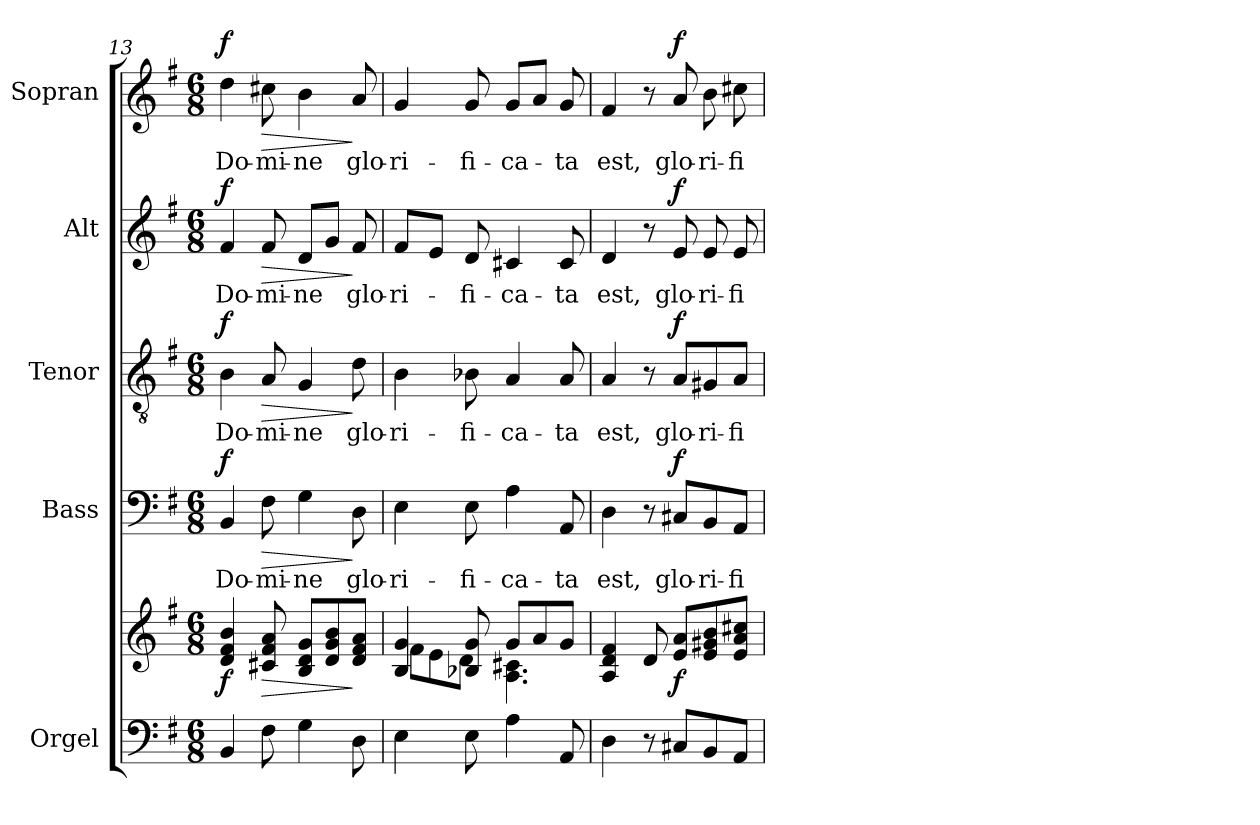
**kern	**kern	**dynam	**kern	**text	**dynam	**kern	**text	**dynam	**kern	**text	**dynam	**kern	**text	**dynam
*part5	*part5	*part5	*part4	*part4	*part4	*part3	*part3	*part3	*part2	*part2	*part2	*part1	*part1	*part1
*staff6	*staff5	*staff5/6	*staff4	*staff4	*staff4	*staff3	*staff3	*staff3	*staff2	*staff2	*staff2	*staff1	*staff1	*staff1
*I"Orgel	*	*	*I"Bass	*	*	*I"Tenor	*	*	*I"Alt	*	*	*I"Sopran	*	*
*I'Org.	*	*	*I'B.	*	*	*I'T.	*	*	*I'A.	*	*	*I'S.	*	*
*clefF4	*clefG2	*	*clefF4	*	*	*clefGv2	*	*	*clefG2	*	*	*clefG2	*	*
*k[f#]	*k[f#]	*	*k[f#]	*	*	*k[f#]	*	*	*k[f#]	*	*	*k[f#]	*	*
*G:	*G:	*	*G:	*	*	*G:	*	*	*G:	*	*	*G:	*	*
*M6/8	*M6/8	*	*M6/8	*	*	*M6/8	*	*	*M6/8	*	*	*M6/8	*	*
=13	=13	=13	=13	=13	=13	=13	=13	=13	=13	=13	=13	=13	=13	=13
!	!	!LO:DY:b	!	!LO:LY:b	!LO:DY:a	!	!LO:LY:b	!LO:DY:a	!	!LO:LY:b	!LO:DY:a	!	!LO:LY:b	!LO:DY:a
4BB/	4d/ 4f#/ 4b/	f	4BB/	Do-	f	4B\	Do-	f	4f#/	Do-	f	4dd\	Do-	f
!	!	!LO:HP:b	!	!LO:LY:b	!LO:HP:b	!	!LO:LY:b	!LO:HP:b	!	!LO:LY:b	!LO:HP:b	!	!LO:LY:b	!LO:HP:b
8F#\	8c#X/ 8f#/ 8a/	>	8F#\	-mi-	>	8A/	-mi-	>	8f#/	-mi-	>	8cc#X\	-mi-	>
!	!	!	!	!LO:LY:b	!	!	!LO:LY:b	!	!	!LO:LY:b	!	!	!LO:LY:b	!
4G\	8B/ 8d/ 8g/L	.	4G\	-ne	.	4G/	-ne	.	8d/L	-ne	.	4b\	-ne	.
.	8d/ 8g/ 8b/	.	.	.	.	.	.	.	8g/J	.	.	.	.	.
!	!	!	!	!LO:LY:b	!	!	!LO:LY:b	!	!	!LO:LY:b	!	!	!LO:LY:b	!
8D\	8d/ 8f#/ 8a/J	]	8D\	glo-	]	8d\	glo-	]	8f#/	glo-	]	8a/	glo-	]
=14	=14	=14	=14	=14	=14	=14	=14	=14	=14	=14	=14	=14	=14	=14
*	*^	*	*	*	*	*	*	*	*	*	*	*	*	*
!	!	!	!	!	!LO:LY:b	!	!	!LO:LY:b	!	!	!LO:LY:b	!	!	!LO:LY:b	!
4E\	4B/ 4g/	8f#\L	.	4E\	-ri-	.	4B\	-ri-	.	8f#/L	-ri-	.	4g/	-ri-	.
.	.	8e\	.	.	.	.	.	.	.	8e/J	.	.	.	.	.
!	!	!	!	!	!LO:LY:b	!	!	!LO:LY:b	!	!	!LO:LY:b	!	!	!LO:LY:b	!
8E\	8B-X/ 8g/	8d\J	.	8E\	-fi-	.	8B-X\	-fi-	.	8d/	-fi-	.	8g/	-fi-	.
!	!	!	!	!	!LO:LY:b	!	!	!LO:LY:b	!	!	!LO:LY:b	!	!	!LO:LY:b	!
4A\	8g/L	4.A\ 4.c#X\	.	4A\	-ca-	.	4A/	-ca-	.	4c#X/	-ca-	.	8g/L	-ca-	.
.	8a/	.	.	.	.	.	.	.	.	.	.	.	8a/J	.	.
!	!	!	!	!	!LO:LY:b	!	!	!LO:LY:b	!	!	!LO:LY:b	!	!	!LO:LY:b	!
8AA/	8g/J	.	.	8AA/	-ta	.	8A/	-ta	.	8c#/	-ta	.	8g/	-ta	.
*	*v	*v	*	*	*	*	*	*	*	*	*	*	*	*	*
!!LO:LB:g=z
=15	=15	=15	=15	=15	=15	=15	=15	=15	=15	=15	=15	=15	=15	=15
!	!	!	!	!LO:LY:b	!	!	!LO:LY:b	!	!	!LO:LY:b	!	!	!LO:LY:b	!
4D\	4A/ 4d/ 4f#/	.	4D\	est,	.	4A/	est,	.	4d/	est,	.	4f#/	est,	.
8r	8d/	.	8r	.	.	8r	.	.	8r	.	.	8r	.	.
!	!	!LO:DY:b	!	!LO:LY:b	!LO:DY:a	!	!LO:LY:b	!LO:DY:a	!	!LO:LY:b	!LO:DY:a	!	!LO:LY:b	!LO:DY:a
8C#X/L	8e/ 8a/L	f	8C#X/L	glo-	f	8A/L	glo-	f	8e/	glo-	f	8a/	glo-	f
!	!	!	!	!LO:LY:b	!	!	!LO:LY:b	!	!	!LO:LY:b	!	!	!LO:LY:b	!
8BB/	8e/ 8g#X/ 8b/	.	8BB/	-ri-	.	8G#X/	-ri-	.	8e/	-ri-	.	8b\	-ri-	.
!	!	!	!	!LO:LY:b	!	!	!LO:LY:b	!	!	!LO:LY:b	!	!	!LO:LY:b	!
8AA/J	8e/ 8a/ 8cc#X/J	.	8AA/J	-fi-	.	8A/J	-fi-	.	8e/	-fi-	.	8cc#X\	-fi-	.
=	=	=	=	=	=	=	=	=	=	=	=	=	=	=
*-	*-	*-	*-	*-	*-	*-	*-	*-	*-	*-	*-	*-	*-	*-
